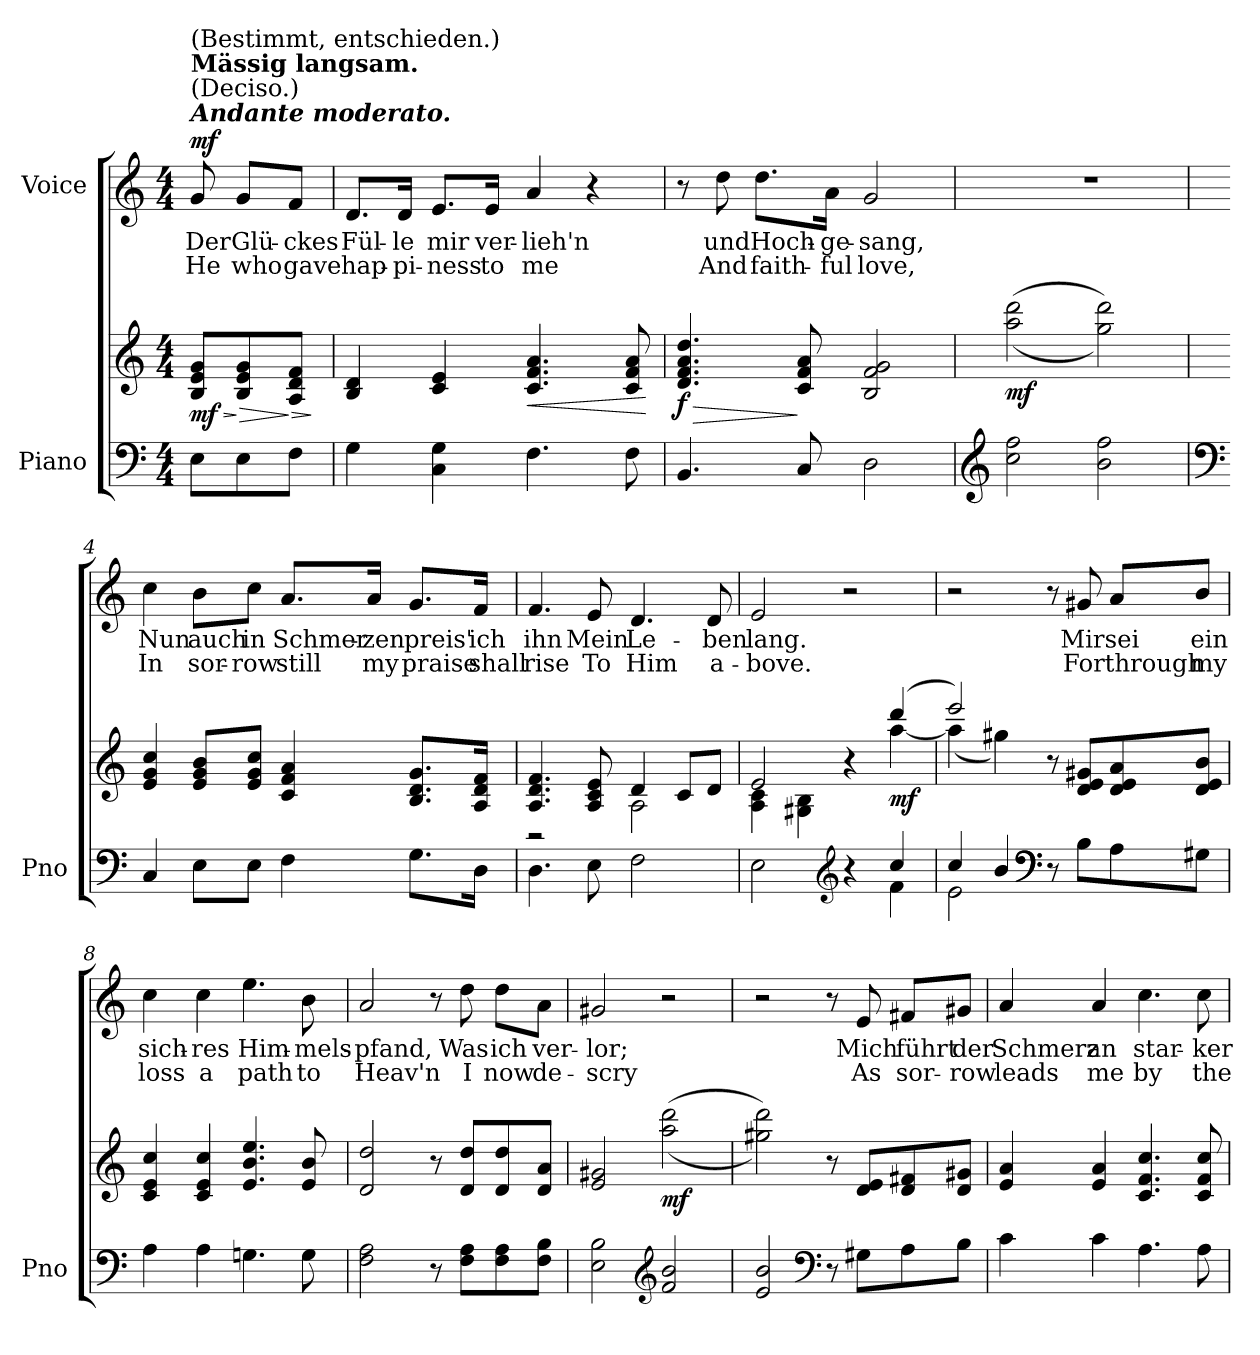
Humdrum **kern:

**kern	**kern	**dynam	**kern	**text	**text	**dynam
*part2	*part2	*part2	*part1	*part1	*part1	*part1
*staff3	*staff2	*staff2/3	*staff1	*staff1	*staff1	*staff1
*I"Piano	*	*	*I"Voice	*	*	*
*I'Pno	*	*	*	*	*	*
*clefF4	*clefG2	*	*clefG2	*	*	*
*k[]	*k[]	*	*k[]	*	*	*
*M4/4	*M4/4	*	*M4/4	*	*	*
=	=	=	=	=	=	=
!	!	!	!LO:TX:a:Bi:t=Andante moderato.	!	!	!
!	!	!	!LO:TX:a:t=(Deciso.)	!	!	!
!	!	!	!LO:TX:a:B:t=Mässig langsam.	!	!	!
!	!	!	!LO:TX:a:t=(Bestimmt, entschieden.)	!	!	!
!	!	!LO:HP:b	!	!LO:LY:b	!LO:LY:b	!
!	!	!LO:DY:n=1:b	!	!	!	!LO:DY:a
8E\L	8B/ 8e/ 8g/L	> mf	8g/	Der	He	mf
!	!	!LO:HP:n=1:b	!	!LO:LY:b	!LO:LY:b	!
8E\	8B/ 8e/ 8g/	] >	8g/L	Glü-	who	.
!	!	!LO:HP:n=1:b	!	!LO:LY:b	!LO:LY:b	!
8F\J	8A/ 8d/ 8f/J	] >	8f/J	ckes	gave	.
.	.	]	.	.	.	.
=1	=1	=1	=1	=1	=1	=1
!	!	!	!	!LO:LY:b	!LO:LY:b	!
4G\	4B/ 4d/	.	8.d/L	Fül-	hap-	.
!	!	!	!	!LO:LY:b	!LO:LY:b	!
.	.	.	16d/Jk	-le	-pi-	.
!	!	!	!	!LO:LY:b	!LO:LY:b	!
4C\ 4G\	4c/ 4e/	.	8.e/L	mir	-ness	.
!	!	!	!	!LO:LY:b	!LO:LY:b	!
.	.	.	16e/Jk	ver-	to	.
!	!	!LO:HP:b	!	!LO:LY:b	!LO:LY:b	!
4.F\	4.c/ 4.f/ 4.a/	<	4a/	-lieh'n	me	.
.	.	.	4r	.	.	.
8F\	8c/ 8f/ 8a/	.	.	.	.	.
.	.	[	.	.	.	.
=2	=2	=2	=2	=2	=2	=2
!	!	!LO:HP:b	!	!	!	!
!	!	!LO:DY:n=1:b	!	!	!	!
4.BB/	4.d/ 4.f/ 4.a/ 4.dd/	> f	8r	.	.	.
!	!	!	!	!LO:LY:b	!LO:LY:b	!
.	.	.	8dd\	und	And	.
!	!	!	!	!LO:LY:b	!LO:LY:b	!
.	.	.	8.dd\L	Hoch-	faith-	.
8C/	8c/ 8f/ 8a/	]	.	.	.	.
!	!	!	!	!LO:LY:b	!LO:LY:b	!
.	.	.	16a\Jk	-ge-	-ful	.
!	!	!	!	!LO:LY:b	!LO:LY:b	!
2D\	2B/ 2f/ 2g/	.	2g/	-sang,	love,	.
!!LO:LB:g=z
=3	=3	=3	=3	=3	=3	=3
*clefG2	*	*	*	*	*	*
!	!	!LO:DY:b	!	!	!	!
2cc\ 2ff\	(>(<2aa\ 2ddd\	mf	1r	.	.	.
2b\ 2ff\	2gg\ 2ddd\))	.	.	.	.	.
=4	=4	=4	=4	=4	=4	=4
*clefF4	*	*	*	*	*	*
!	!	!	!	!LO:LY:b	!LO:LY:b	!
4C/	4e/ 4g/ 4cc/	.	4cc\	Nun	In	.
!	!	!	!	!LO:LY:b	!LO:LY:b	!
8E\L	8e/ 8g/ 8b/L	.	8b\L	auch	sor-	.
!	!	!	!	!LO:LY:b	!LO:LY:b	!
8E\J	8e/ 8g/ 8cc/J	.	8cc\J	in	-row	.
!	!	!	!	!LO:LY:b	!LO:LY:b	!
4F\	4c/ 4f/ 4a/	.	8.a/L	Schmer-	still	.
!	!	!	!	!LO:LY:b	!LO:LY:b	!
.	.	.	16a/Jk	-zen	my	.
!	!	!	!	!LO:LY:b	!LO:LY:b	!
8.G\L	8.B/ 8.d/ 8.g/L	.	8.g/L	preis'	praise	.
!	!	!	!	!LO:LY:b	!LO:LY:b	!
16D\Jk	16A/ 16d/ 16f/Jk	.	16f/Jk	ich	shall	.
=5	=5	=5	=5	=5	=5	=5
*	*^	*	*	*	*	*
!	!	!	!	!	!LO:LY:b	!LO:LY:b	!
4.D\	4.A/ 4.d/ 4.f/	2r	.	4.f/	ihn	rise	.
!	!	!	!	!	!LO:LY:b	!LO:LY:b	!
8E\	8A/ 8c/ 8e/	.	.	8e/	Mein	To	.
!	!	!	!	!	!LO:LY:b	!LO:LY:b	!
2F\	4d/	2A\	.	4.d/	Le-	Him	.
.	8c/L	.	.	.	.	.	.
!	!	!	!	!	!LO:LY:b	!LO:LY:b	!
.	8d/J	.	.	8d/	-ben	a-	.
!!LO:LB:g=z
=6	=6	=6	=6	=6	=6	=6	=6
*^	*	*	*	*	*	*	*
!	!	!	!	!	!	!LO:LY:b	!LO:LY:b	!
2E\	2.ryy	2e/	4A\ 4c\	.	2e/	lang.	-bove.	.
.	.	.	4G#X\ 4B\	.	.	.	.	.
*clefG2	*	*	*	*	*	*	*	*
4r	.	4r	4ryy	.	2r	.	.	.
!	!	!	!	!LO:DY:b	!	!	!	!
4cc/	4f\	(>4ddd/	[4aa\	mf	.	.	.	.
=7	=7	=7	=7	=7	=7	=7	=7	=7
4cc/	2e\	2eee/)	(<4aa\]	.	2r	.	.	.
4b/	.	.	4gg#X\)	.	.	.	.	.
*clefF4	*	*	*	*	*	*	*	*
8r	2ryy	8r	2ryy	.	8r	.	.	.
!	!	!	!	!	!	!LO:LY:b	!LO:LY:b	!
8B\L	.	8d/ 8e/ 8g#X/L	.	.	8g#X/	Mir	For	.
!	!	!	!	!	!	!LO:LY:b	!LO:LY:b	!
8A\	.	8d/ 8e/ 8a/	.	.	8a/L	sei	through	.
!	!	!	!	!	!	!LO:LY:b	!LO:LY:b	!
8G#X\J	.	8d/ 8e/ 8b/J	.	.	8b/J	ein	my	.
*v	*v	*	*	*	*	*	*	*
*	*v	*v	*	*	*	*	*
=8	=8	=8	=8	=8	=8	=8
!	!	!	!	!LO:LY:b	!LO:LY:b	!
4A\	4c/ 4e/ 4cc/	.	4cc\	sich-	loss	.
!	!	!	!	!LO:LY:b	!LO:LY:b	!
4A\	4c/ 4e/ 4cc/	.	4cc\	-res	a	.
!	!	!	!	!LO:LY:b	!LO:LY:b	!
4.Gn\	4.e/ 4.b/ 4.ee/	.	4.ee\	Him-	path	.
!	!	!	!	!LO:LY:b	!LO:LY:b	!
8G\	8e/ 8b/	.	8b\	-mels-	to	.
=9	=9	=9	=9	=9	=9	=9
!	!	!	!	!LO:LY:b	!LO:LY:b	!
2F\ 2A\	2d/ 2dd/	.	2a/	-pfand,	Heav'n	.
8r	8r	.	8r	.	.	.
!	!	!	!	!LO:LY:b	!LO:LY:b	!
8F\ 8A\L	8d/ 8dd/L	.	8dd\	Was	I	.
!	!	!	!	!LO:LY:b	!LO:LY:b	!
8F\ 8A\	8d/ 8dd/	.	8dd\L	ich	now	.
!	!	!	!	!LO:LY:b	!LO:LY:b	!
8F\ 8B\J	8d/ 8a/J	.	8a\J	ver-	de-	.
!!LO:PB:g=z
=10	=10	=10	=10	=10	=10	=10
!	!	!	!	!LO:LY:b	!LO:LY:b	!
2E\ 2B\	2e/ 2g#X/	.	2g#X/	-lor;	-scry	.
*clefG2	*	*	*	*	*	*
!	!	!LO:DY:b	!	!	!	!
2f/ 2b/	(>(<2aa\ 2ddd\	mf	2r	.	.	.
=11	=11	=11	=11	=11	=11	=11
2e/ 2b/	2gg#X\ 2ddd\))	.	2r	.	.	.
*clefF4	*	*	*	*	*	*
8r	8r	.	8r	.	.	.
!	!	!	!	!LO:LY:b	!LO:LY:b	!
8G#X\L	8d/ 8e/L	.	8e/	Mich	As	.
!	!	!	!	!LO:LY:b	!LO:LY:b	!
8A\	8d/ 8f#X/	.	8f#X/L	führt	sor-	.
!	!	!	!	!LO:LY:b	!LO:LY:b	!
8B\J	8d/ 8g#X/J	.	8g#X/J	der	-row	.
=12	=12	=12	=12	=12	=12	=12
!	!	!	!	!LO:LY:b	!LO:LY:b	!
4c\	4e/ 4a/	.	4a/	Schmerz	leads	.
!	!	!	!	!LO:LY:b	!LO:LY:b	!
4c\	4e/ 4a/	.	4a/	an	me	.
!	!	!	!	!LO:LY:b	!LO:LY:b	!
4.A\	4.c/ 4.f/ 4.cc/	.	4.cc\	star-	by	.
!	!	!	!	!LO:LY:b	!LO:LY:b	!
8A\	8c/ 8f/ 8cc/	.	8cc\	-ker	the	.
=	=	=	=	=	=	=
*-	*-	*-	*-	*-	*-	*-
